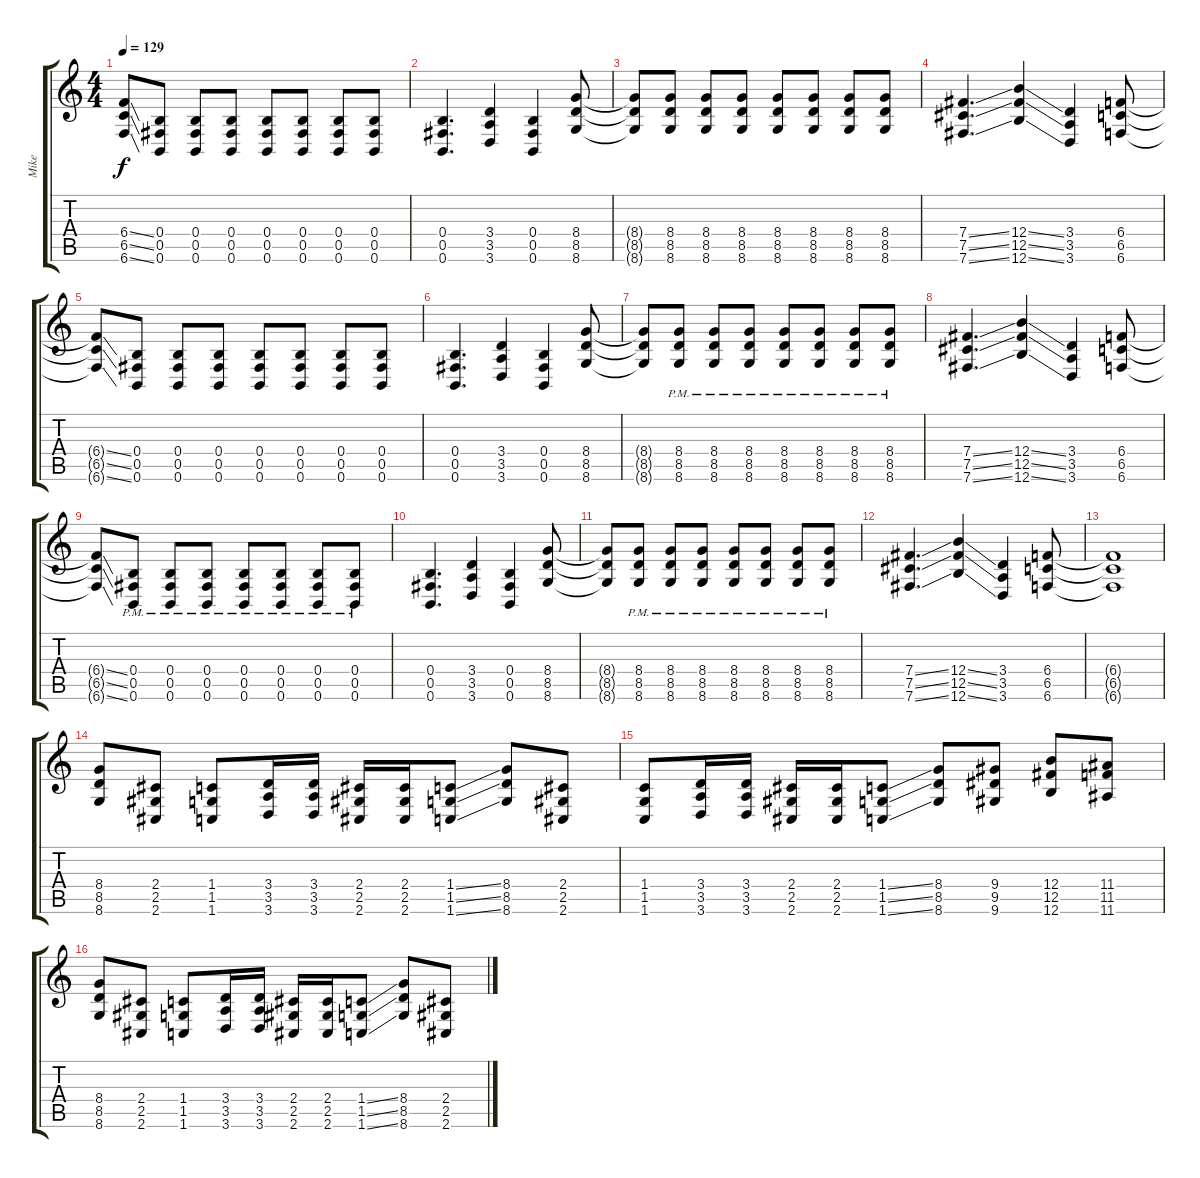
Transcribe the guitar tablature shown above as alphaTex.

\track ("Mike " "Mike ") {instrument distortionguitar}
\staff {score tabs}
\tuning (Db4 Ab3 E3 B2 Gb2 B1) {hide}
\ts (4 4)
\tempo 129
\clef g2
\ks c
(6.4{ss t} 6.5{ss t} 6.6{ss t}).8{dy f} (0.4 0.5 0.6).8 (0.4 0.5 0.6).8 (0.4 0.5 0.6).8 (0.4 0.5 0.6).8 (0.4 0.5 0.6).8 (0.4 0.5 0.6).8 (0.4 0.5 0.6).8 |
(0.4 0.5 0.6).4{d} (3.4 3.5 3.6).4 (0.4 0.5 0.6).4 (8.4 8.5 8.6).8 |
(8.4{t} 8.5{t} 8.6{t}).8 (8.4 8.5 8.6).8 (8.4 8.5 8.6).8 (8.4 8.5 8.6).8 (8.4 8.5 8.6).8 (8.4 8.5 8.6).8 (8.4 8.5 8.6).8 (8.4 8.5 8.6).8 |
(7.4{ss} 7.5{ss} 7.6{ss}).4{d} (12.4{ss} 12.5{ss} 12.6{ss}).4 (3.4 3.5 3.6).4 (6.4 6.5 6.6).8 |
(6.4{ss t} 6.5{ss t} 6.6{ss t}).8 (0.4 0.5 0.6).8 (0.4 0.5 0.6).8 (0.4 0.5 0.6).8 (0.4 0.5 0.6).8 (0.4 0.5 0.6).8 (0.4 0.5 0.6).8 (0.4 0.5 0.6).8 |
(0.4 0.5 0.6).4{d} (3.4 3.5 3.6).4 (0.4 0.5 0.6).4 (8.4 8.5 8.6).8 |
(8.4{t} 8.5{t} 8.6{t}).8 (8.4{pm} 8.5{pm} 8.6{pm}).8 (8.4{pm} 8.5{pm} 8.6{pm}).8 (8.4{pm} 8.5{pm} 8.6{pm}).8 (8.4{pm} 8.5{pm} 8.6{pm}).8 (8.4{pm} 8.5{pm} 8.6{pm}).8 (8.4{pm} 8.5{pm} 8.6{pm}).8 (8.4{pm} 8.5{pm} 8.6{pm}).8 |
(7.4{ss} 7.5{ss} 7.6{ss}).4{d} (12.4{ss} 12.5{ss} 12.6{ss}).4 (3.4 3.5 3.6).4 (6.4 6.5 6.6).8 |
(6.4{ss t} 6.5{ss t} 6.6{ss t}).8 (0.4{pm} 0.5{pm} 0.6{pm}).8 (0.4{pm} 0.5{pm} 0.6{pm}).8 (0.4{pm} 0.5{pm} 0.6{pm}).8 (0.4{pm} 0.5{pm} 0.6{pm}).8 (0.4{pm} 0.5{pm} 0.6{pm}).8 (0.4{pm} 0.5{pm} 0.6{pm}).8 (0.4{pm} 0.5{pm} 0.6{pm}).8 |
(0.4 0.5 0.6).4{d} (3.4 3.5 3.6).4 (0.4 0.5 0.6).4 (8.4 8.5 8.6).8 |
(8.4{t} 8.5{t} 8.6{t}).8 (8.4{pm} 8.5{pm} 8.6{pm}).8 (8.4{pm} 8.5{pm} 8.6{pm}).8 (8.4{pm} 8.5{pm} 8.6{pm}).8 (8.4{pm} 8.5{pm} 8.6{pm}).8 (8.4{pm} 8.5{pm} 8.6{pm}).8 (8.4{pm} 8.5{pm} 8.6{pm}).8 (8.4{pm} 8.5{pm} 8.6{pm}).8 |
(7.4{ss} 7.5{ss} 7.6{ss}).4{d} (12.4{ss} 12.5{ss} 12.6{ss}).4 (3.4 3.5 3.6).4 (6.4 6.5 6.6).8 |
(6.4{t} 6.5{t} 6.6{t}).1 |
(8.4 8.5 8.6).8 (2.4 2.5 2.6).8 (1.4 1.5 1.6).8 (3.4 3.5 3.6).16 (3.4 3.5 3.6).16 (2.4 2.5 2.6).16 (2.4 2.5 2.6).16 (1.4{ss} 1.5{ss} 1.6{ss}).8 (8.4 8.5 8.6).8 (2.4 2.5 2.6).8 |
(1.4 1.5 1.6).8 (3.4 3.5 3.6).16 (3.4 3.5 3.6).16 (2.4 2.5 2.6).16 (2.4 2.5 2.6).16 (1.4{ss} 1.5{ss} 1.6{ss}).8 (8.4 8.5 8.6).8 (9.4 9.5 9.6).8 (12.4 12.5 12.6).8 (11.4 11.5 11.6).8 |
(8.4 8.5 8.6).8 (2.4 2.5 2.6).8 (1.4 1.5 1.6).8 (3.4 3.5 3.6).16 (3.4 3.5 3.6).16 (2.4 2.5 2.6).16 (2.4 2.5 2.6).16 (1.4{ss} 1.5{ss} 1.6{ss}).8 (8.4 8.5 8.6).8 (2.4 2.5 2.6).8
